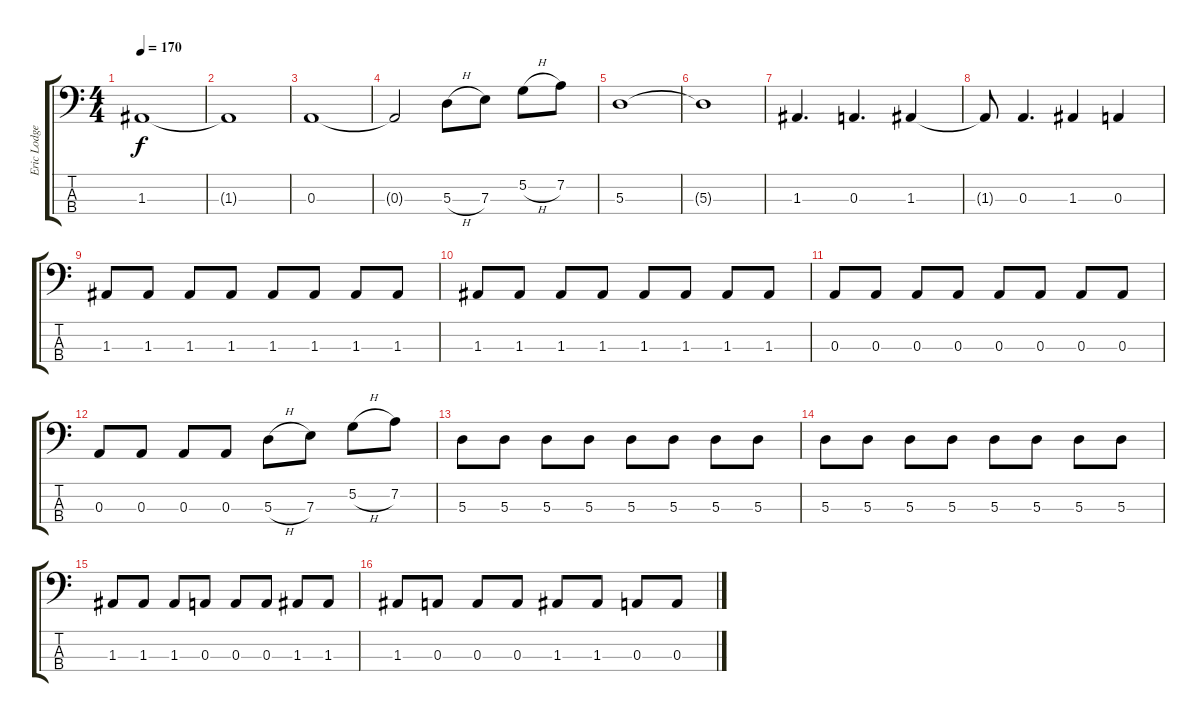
\track ("Eric Lodge (Bass)" "Eric Lodge") {instrument electricbasspick}
\staff {score tabs}
\tuning (G2 D2 A1 E1) {hide}
\ts (4 4)
\tempo 170
\clef f4
\ks c
1.3.1{dy f} |
1.3{t}.1 |
0.3.1 |
0.3{t}.2 5.3{h}.8 7.3.8 5.2{h}.8 7.2.8 |
5.3.1 |
5.3{t}.1 |
1.3.4{d} 0.3.4{d} 1.3.4 |
1.3{t}.8 0.3.4{d} 1.3.4 0.3.4 |
1.3.8 1.3.8 1.3.8 1.3.8 1.3.8 1.3.8 1.3.8 1.3.8 |
1.3.8 1.3.8 1.3.8 1.3.8 1.3.8 1.3.8 1.3.8 1.3.8 |
0.3.8 0.3.8 0.3.8 0.3.8 0.3.8 0.3.8 0.3.8 0.3.8 |
0.3.8 0.3.8 0.3.8 0.3.8 5.3{h}.8 7.3.8 5.2{h}.8 7.2.8 |
5.3.8 5.3.8 5.3.8 5.3.8 5.3.8 5.3.8 5.3.8 5.3.8 |
5.3.8 5.3.8 5.3.8 5.3.8 5.3.8 5.3.8 5.3.8 5.3.8 |
1.3.8 1.3.8 1.3.8 0.3.8 0.3.8 0.3.8 1.3.8 1.3.8 |
1.3.8 0.3.8 0.3.8 0.3.8 1.3.8 1.3.8 0.3.8 0.3.8
